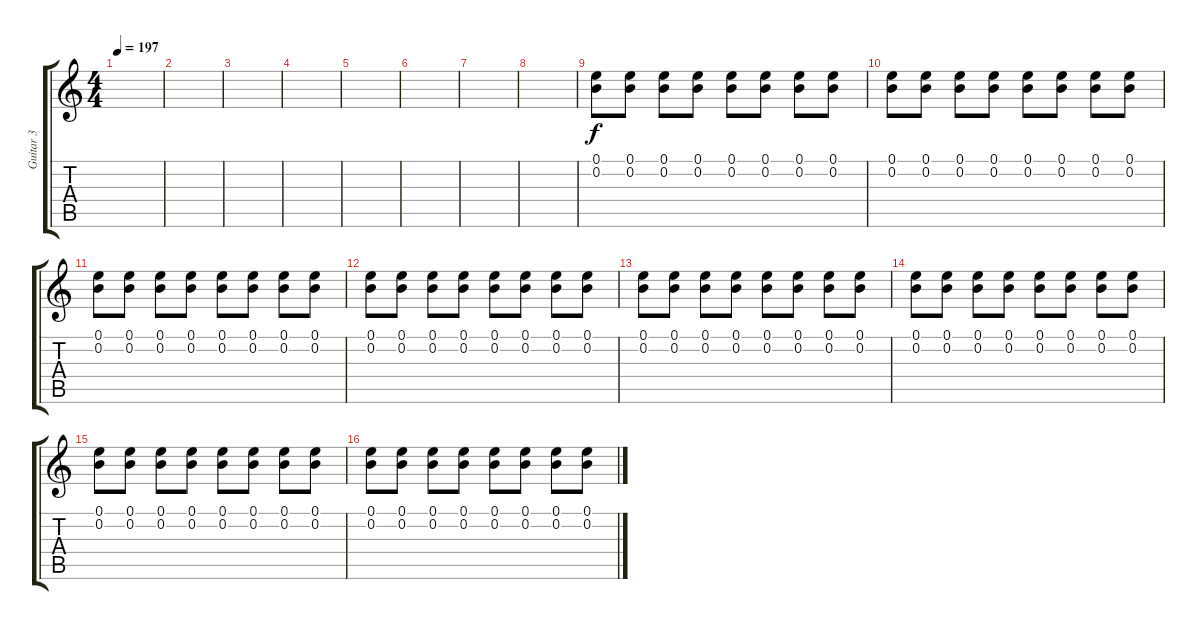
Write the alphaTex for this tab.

\track ("Guitar 3" "Guitar 3") {instrument overdrivenguitar}
\staff {score tabs}
\tuning (E4 B3 G3 D3 A2 E2) {hide}
\ts (4 4)
\tempo 197
\clef g2
\ks c
|
|
|
|
|
|
|
|
(0.1 0.2).8{volume 8 instrument overdrivenguitar} (0.1 0.2).8 (0.1 0.2).8 (0.1 0.2).8 (0.1 0.2).8 (0.1 0.2).8 (0.1 0.2).8 (0.1 0.2).8 |
(0.1 0.2).8 (0.1 0.2).8 (0.1 0.2).8 (0.1 0.2).8 (0.1 0.2).8 (0.1 0.2).8 (0.1 0.2).8 (0.1 0.2).8 |
(0.1 0.2).8 (0.1 0.2).8 (0.1 0.2).8 (0.1 0.2).8 (0.1 0.2).8 (0.1 0.2).8 (0.1 0.2).8 (0.1 0.2).8 |
(0.1 0.2).8 (0.1 0.2).8 (0.1 0.2).8 (0.1 0.2).8 (0.1 0.2).8 (0.1 0.2).8 (0.1 0.2).8 (0.1 0.2).8 |
(0.1 0.2).8 (0.1 0.2).8 (0.1 0.2).8 (0.1 0.2).8 (0.1 0.2).8 (0.1 0.2).8 (0.1 0.2).8 (0.1 0.2).8 |
(0.1 0.2).8 (0.1 0.2).8 (0.1 0.2).8 (0.1 0.2).8 (0.1 0.2).8 (0.1 0.2).8 (0.1 0.2).8 (0.1 0.2).8 |
(0.1 0.2).8 (0.1 0.2).8 (0.1 0.2).8 (0.1 0.2).8 (0.1 0.2).8 (0.1 0.2).8 (0.1 0.2).8 (0.1 0.2).8 |
(0.1 0.2).8 (0.1 0.2).8 (0.1 0.2).8 (0.1 0.2).8 (0.1 0.2).8 (0.1 0.2).8 (0.1 0.2).8 (0.1 0.2).8
